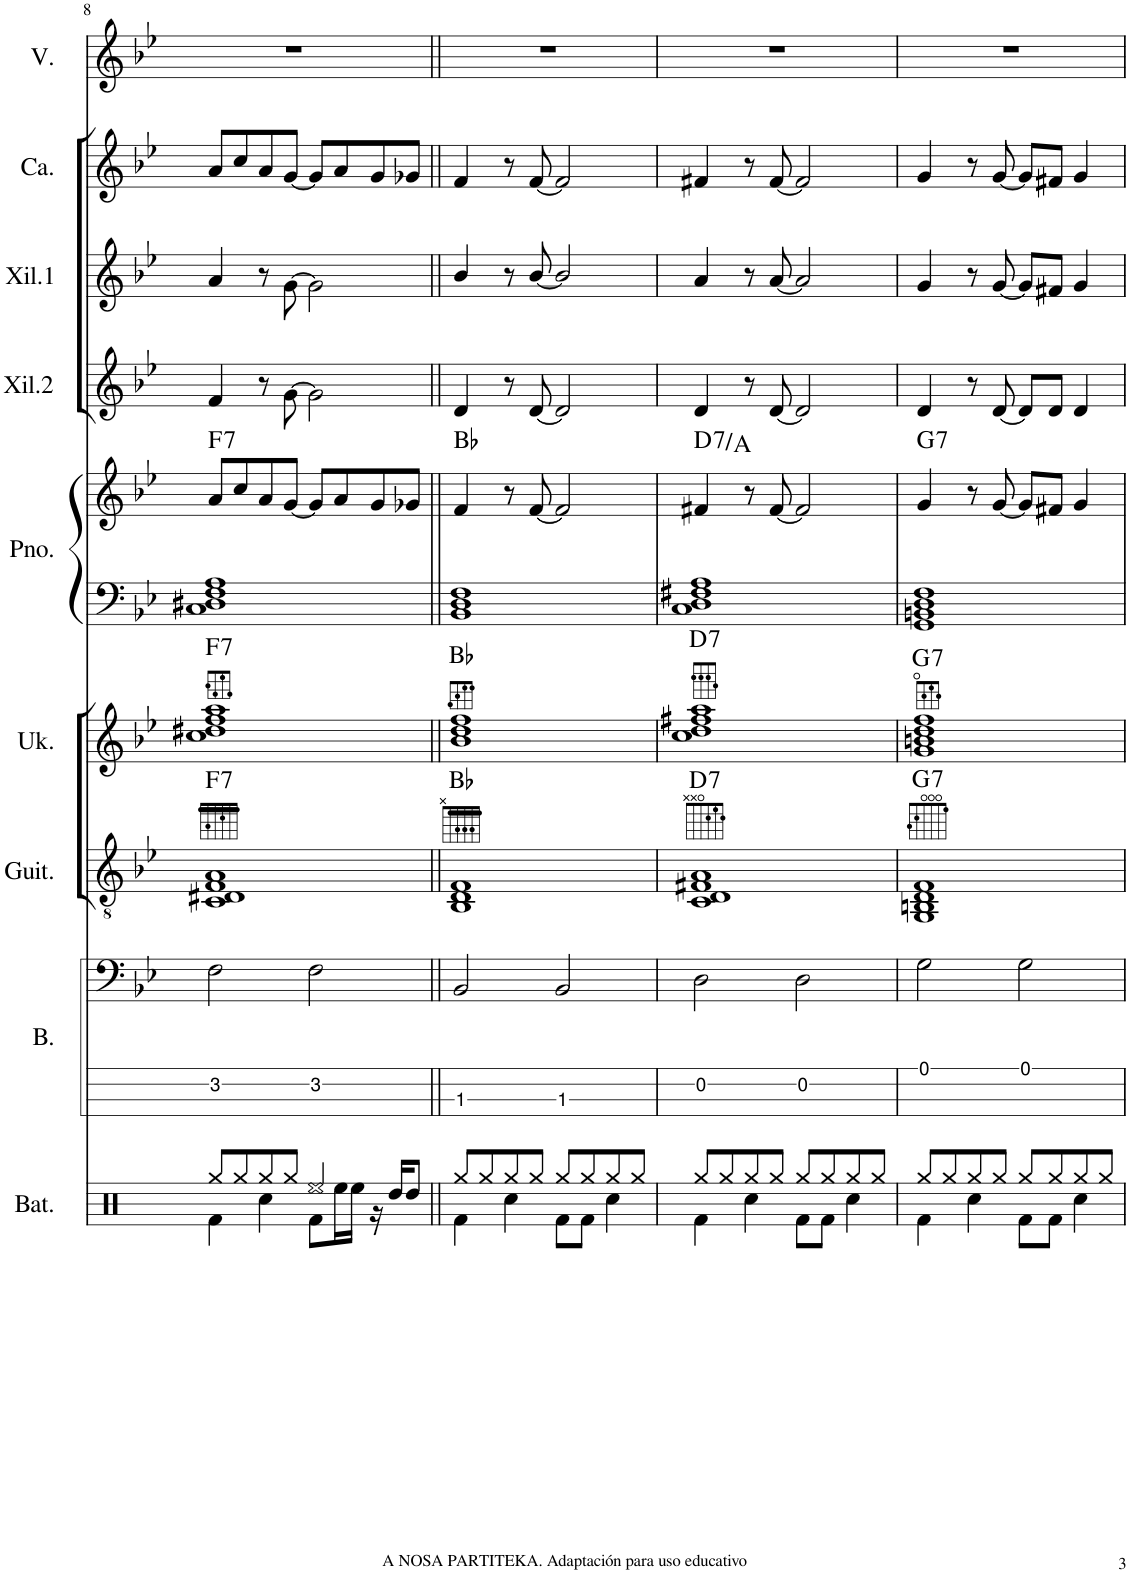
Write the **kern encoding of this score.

**kern	**kern	**kern	**kern	**harte	**kern	**harte	**kern	**kern	**harte	**kern	**kern	**kern	**kern
*part9	*part8	*part8	*part7	*part7	*part6	*part6	*part5	*part5	*part5	*part4	*part3	*part2	*part1
*staff11	*staff10	*staff9	*staff8	*	*staff7	*	*staff6	*staff5	*	*staff4	*staff3	*staff2	*staff1
*I"Batería	*I"Baixo	*	*I"Guitarra	*	*I"Ukelele	*	*I"Piano	*	*	*I"Xilófono 2	*I"Xilófono 1	*I"Carillón	*I"Voz
*I'Bat.	*I'B.	*	*I'Guit.	*	*I'Uk.	*	*I'Pno.	*	*	*I'Xil.2	*I'Xil.1	*I'Ca.	*I'V.
!!LO:PB:g=z
*clefX	*	*clefF4	*clefGv2	*	*clefG2	*	*clefF4	*clefG2	*	*clefG2	*clefG2	*clefG2	*clefG2
*	*Trd7c12	*Trd7c12	*	*	*	*	*	*	*	*Trd-7c-12	*Trd-7c-12	*Trd-14c-24	*
*k[b-e-]	*k[b-e-]	*k[b-e-]	*k[b-e-]	*	*k[b-e-]	*	*k[b-e-]	*k[b-e-]	*	*k[b-e-]	*k[b-e-]	*k[b-e-]	*k[b-e-]
*M4/4	*M4/4	*M4/4	*M4/4	*	*M4/4	*	*M4/4	*M4/4	*	*M4/4	*M4/4	*M4/4	*M4/4
=8	=8	=8	=8	=8	=8	=8	=8	=8	=8	=8	=8	=8	=8
*^	*	*	*	*	*	*	*	*	*	*	*	*	*
!	!	!	!	!	!LO:H:kt=7	!	!LO:H:kt=7	!	!	!LO:H:kt=7	!	!	!	!
8Rgg/L	4Rf\	2F	2F\	1C 1D#X 1F 1A	F:7	1cc 1dd#X 1ff 1aa	F:7	1C 1D#X 1F 1A	8a/L	F:7	4f/	4a/	8a/L	1r
8Rgg/	.	.	.	.	.	.	.	.	8cc/	.	.	.	8cc/	.
8Rgg/	4Rcc\	.	.	.	.	.	.	.	8a/	.	8r	8r	8a/	.
8Rgg/J	.	.	.	.	.	.	.	.	[<8g/J	.	[>8g\	[>8g\	[<8g/J	.
2Ree/	8Rf\L	2F	2F\	.	.	.	.	.	8g/L]	.	2g\]	2g\]	8g/L]	.
.	16Ree\L	.	.	.	.	.	.	.	8a/	.	.	.	8a/	.
.	16Ree\JJ	.	.	.	.	.	.	.	.	.	.	.	.	.
.	16r	.	.	.	.	.	.	.	8g/	.	.	.	8g/	.
.	16Rdd/KL	.	.	.	.	.	.	.	.	.	.	.	.	.
.	8Rdd/J	.	.	.	.	.	.	.	8g-X/J	.	.	.	8g-X/J	.
=9||	=9||	=9||	=9||	=9||	=9||	=9||	=9||	=9||	=9||	=9||	=9||	=9||	=9||	=9||
8Rgg/L	4Rf\	2BB-	2BB-/	1BB- 1D 1F	Bb:maj	1b- 1dd 1ff	Bb:maj	1BB- 1D 1F	4f/	Bb:maj	4d/	4b-/	4f/	1r
8Rgg/	.	.	.	.	.	.	.	.	.	.	.	.	.	.
8Rgg/	4Rcc\	.	.	.	.	.	.	.	8r	.	8r	8r	8r	.
8Rgg/J	.	.	.	.	.	.	.	.	[<8f/	.	[<8d/	[<8b-/	[<8f/	.
8Rgg/L	8Rf\L	2BB-	2BB-/	.	.	.	.	.	2f/]	.	2d/]	2b-/]	2f/]	.
8Rgg/	8Rf\J	.	.	.	.	.	.	.	.	.	.	.	.	.
8Rgg/	4Rcc\	.	.	.	.	.	.	.	.	.	.	.	.	.
8Rgg/J	.	.	.	.	.	.	.	.	.	.	.	.	.	.
=10	=10	=10	=10	=10	=10	=10	=10	=10	=10	=10	=10	=10	=10	=10
!	!	!	!	!	!LO:H:kt=7	!	!LO:H:kt=7	!	!	!LO:H:kt=7	!	!	!	!
8Rgg/L	4Rf\	2D	2D\	1C 1D 1F#X 1A	D:7	1cc 1dd 1ff#X 1aa	D:7	1C 1D 1F#X 1A	4f#X/	D:7/5	4d/	4a/	4f#X/	1r
8Rgg/	.	.	.	.	.	.	.	.	.	.	.	.	.	.
8Rgg/	4Rcc\	.	.	.	.	.	.	.	8r	.	8r	8r	8r	.
8Rgg/J	.	.	.	.	.	.	.	.	[<8f#/	.	[<8d/	[<8a/	[<8f#/	.
8Rgg/L	8Rf\L	2D	2D\	.	.	.	.	.	2f#/]	.	2d/]	2a/]	2f#/]	.
8Rgg/	8Rf\J	.	.	.	.	.	.	.	.	.	.	.	.	.
8Rgg/	4Rcc\	.	.	.	.	.	.	.	.	.	.	.	.	.
8Rgg/J	.	.	.	.	.	.	.	.	.	.	.	.	.	.
=11	=11	=11	=11	=11	=11	=11	=11	=11	=11	=11	=11	=11	=11	=11
!	!	!	!	!	!LO:H:kt=7	!	!LO:H:kt=7	!	!	!LO:H:kt=7	!	!	!	!
8Rgg/L	4Rf\	2G	2G\	1GG 1BBn 1D 1F	G:7	1g 1bn 1dd 1ff	G:7	1GG 1BBn 1D 1F	4g/	G:7	4d/	4g/	4g/	1r
8Rgg/	.	.	.	.	.	.	.	.	.	.	.	.	.	.
8Rgg/	4Rcc\	.	.	.	.	.	.	.	8r	.	8r	8r	8r	.
8Rgg/J	.	.	.	.	.	.	.	.	[<8g/	.	[<8d/	[<8g/	[<8g/	.
8Rgg/L	8Rf\L	2G	2G\	.	.	.	.	.	8g/L]	.	8d/L]	8g/L]	8g/L]	.
8Rgg/	8Rf\J	.	.	.	.	.	.	.	8f#X/J	.	8d/J	8f#X/J	8f#X/J	.
8Rgg/	4Rcc\	.	.	.	.	.	.	.	4g/	.	4d/	4g/	4g/	.
8Rgg/J	.	.	.	.	.	.	.	.	.	.	.	.	.	.
*v	*v	*	*	*	*	*	*	*	*	*	*	*	*	*
=	=	=	=	=	=	=	=	=	=	=	=	=	=
*-	*-	*-	*-	*-	*-	*-	*-	*-	*-	*-	*-	*-	*-
